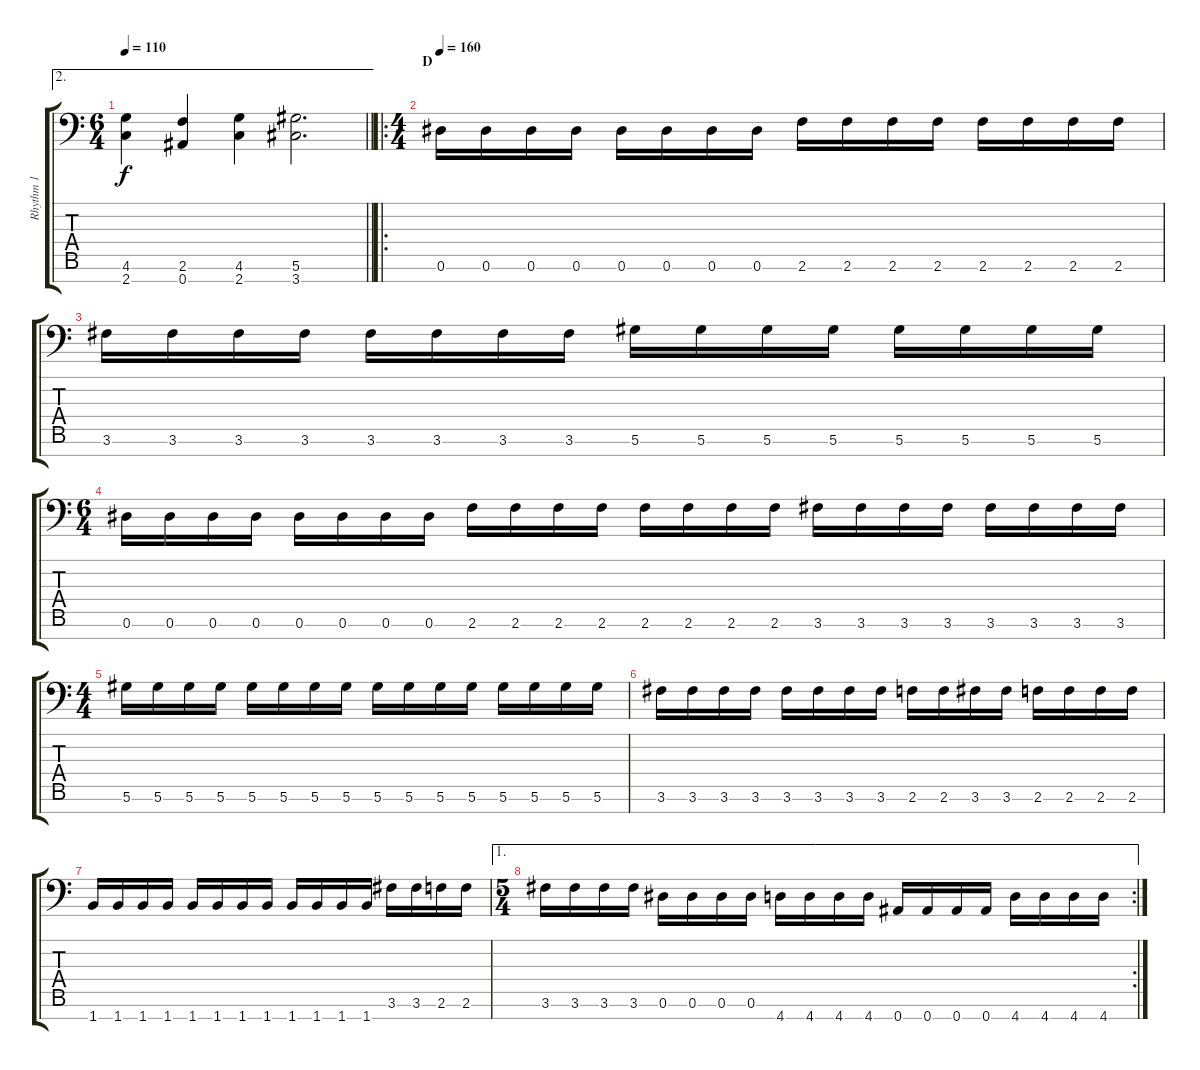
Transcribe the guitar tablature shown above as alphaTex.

\track ("Rhythm 1" "Rhythm 1") {instrument distortionguitar}
\staff {score tabs}
\tuning (Eb4 Bb3 Gb3 Db3 Ab2 Eb2 Bb1) {hide}
\ae 2
\ts (6 4)
\tempo 110
\clef f4
\barLineRight lightlight
\ks c
(4.6 2.7).4{dy f} (2.6 0.7).4 (4.6 2.7).4 (5.6 3.7).2{d} |
\ro
\ts (4 4)
\section ("" "D")
\tempo 160
0.6.16 0.6.16 0.6.16 0.6.16 0.6.16 0.6.16 0.6.16 0.6.16 2.6.16 2.6.16 2.6.16 2.6.16 2.6.16 2.6.16 2.6.16 2.6.16 |
3.6.16 3.6.16 3.6.16 3.6.16 3.6.16 3.6.16 3.6.16 3.6.16 5.6.16 5.6.16 5.6.16 5.6.16 5.6.16 5.6.16 5.6.16 5.6.16 |
\ts (6 4)
0.6.16 0.6.16 0.6.16 0.6.16 0.6.16 0.6.16 0.6.16 0.6.16 2.6.16 2.6.16 2.6.16 2.6.16 2.6.16 2.6.16 2.6.16 2.6.16 3.6.16 3.6.16 3.6.16 3.6.16 3.6.16 3.6.16 3.6.16 3.6.16 |
\ts (4 4)
5.6.16 5.6.16 5.6.16 5.6.16 5.6.16 5.6.16 5.6.16 5.6.16 5.6.16 5.6.16 5.6.16 5.6.16 5.6.16 5.6.16 5.6.16 5.6.16 |
3.6.16 3.6.16 3.6.16 3.6.16 3.6.16 3.6.16 3.6.16 3.6.16 2.6.16 2.6.16 3.6.16 3.6.16 2.6.16 2.6.16 2.6.16 2.6.16 |
1.7.16 1.7.16 1.7.16 1.7.16 1.7.16 1.7.16 1.7.16 1.7.16 1.7.16 1.7.16 1.7.16 1.7.16 3.6.16 3.6.16 2.6.16 2.6.16 |
\ae 1
\rc 2
\ts (5 4)
3.6.16 3.6.16 3.6.16 3.6.16 0.6.16 0.6.16 0.6.16 0.6.16 4.7.16 4.7.16 4.7.16 4.7.16 0.7.16 0.7.16 0.7.16 0.7.16 4.7.16 4.7.16 4.7.16 4.7.16
